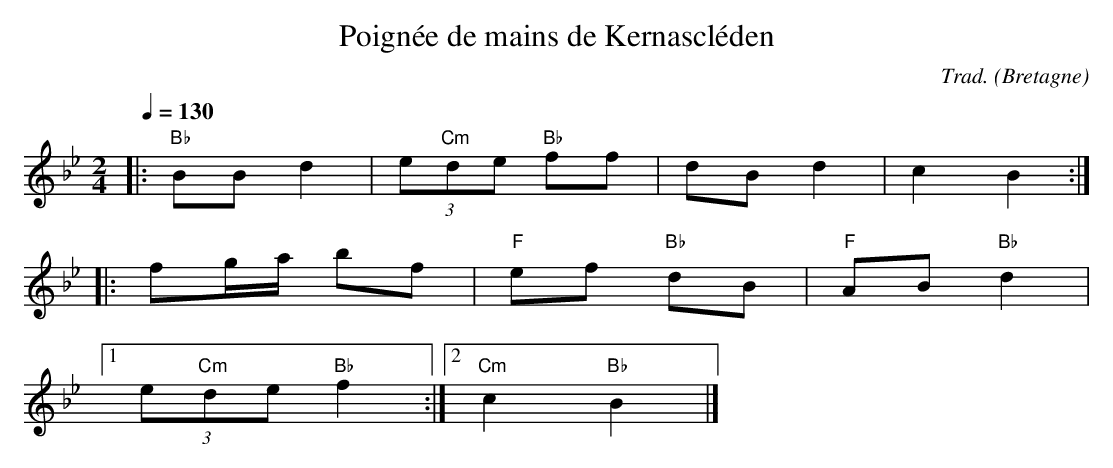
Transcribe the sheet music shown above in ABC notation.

X:1
T:Poignée de mains de Kernascléden
C:Trad.
O:Bretagne
M:2/4
L:1/16
Q:1/4=130
K:Bb
|: "Bb"B2B2 d4 | (3e2"Cm"d2e2 "Bb"f2f2 | d2B2 d4 | c4 B4 ::
f2ga b2f2 | "F"e2f2 "Bb"d2B2 | "F"A2B2 "Bb"d4 |1
(3e2"Cm"d2e2 "Bb"f4 :|2 "Cm"c4 "Bb"B4 |]
